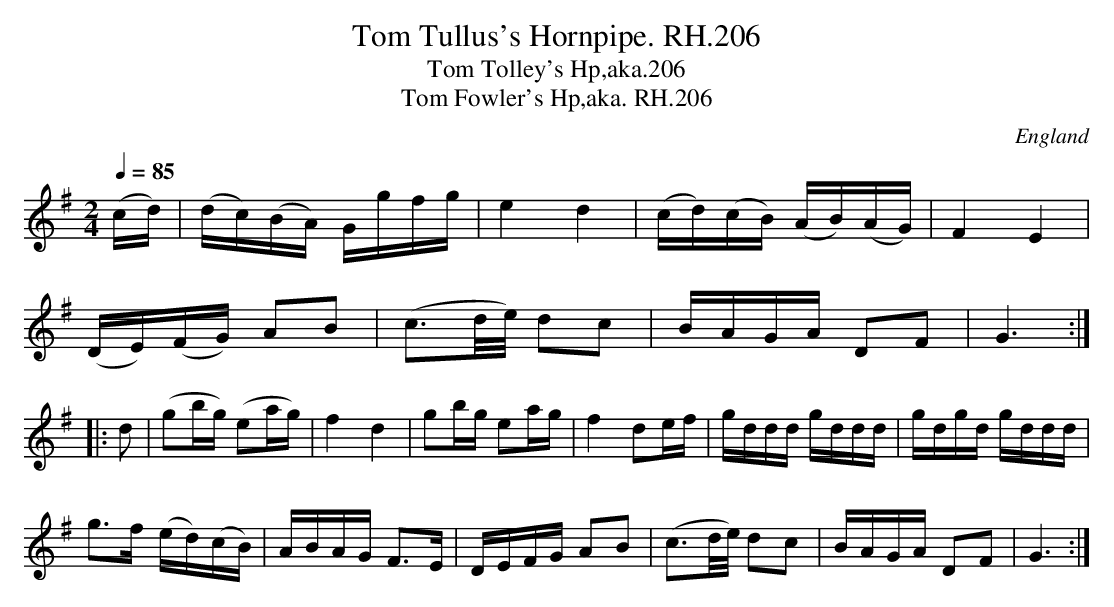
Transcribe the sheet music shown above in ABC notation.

X:1
T:Tom Tullus's Hornpipe. RH.206
T:Tom Tolley's Hp,aka.206
T:Tom Fowler's Hp,aka. RH.206
O:England
M:2/4
L:1/16
Q:1/4=85
K:G
(cd)|(dc)(BA) Ggfg|e4 d4|(cd)(cB) (AB)(AG)|F4 E4|
(DE)(FG) A2B2|(c3d/e/) d2c2|BAGA D2F2|G6:|
|:d2|(g2bg) (e2ag)|f4 d4|g2bg e2ag|f4 d2ef|\
gddd gddd|gdgd gddd|
g3f (ed)(cB)|ABAG F3E|\
DEFG A2B2|(c3d/e/) d2c2|BAGA D2F2|G6:|
